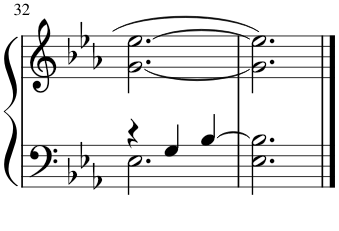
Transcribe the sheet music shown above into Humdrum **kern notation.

**kern	**kern
*part1	*part1
*staff2	*staff1
*I"Piano	*
*I'Pno.	*
!!LO:PB:g=z
*clefF4	*clefG2
*k[b-e-a-]	*k[b-e-a-]
*M3/4	*M3/4
=32	=32
*^	*
4r	2.E-\	[2.g\ [2.ee-\
4G/	.	.
[4B-/	.	.
*v	*v	*
=33	=33
2.E-\ 2.B-\]	2.g\] 2.ee-\]
==	==
*-	*-
